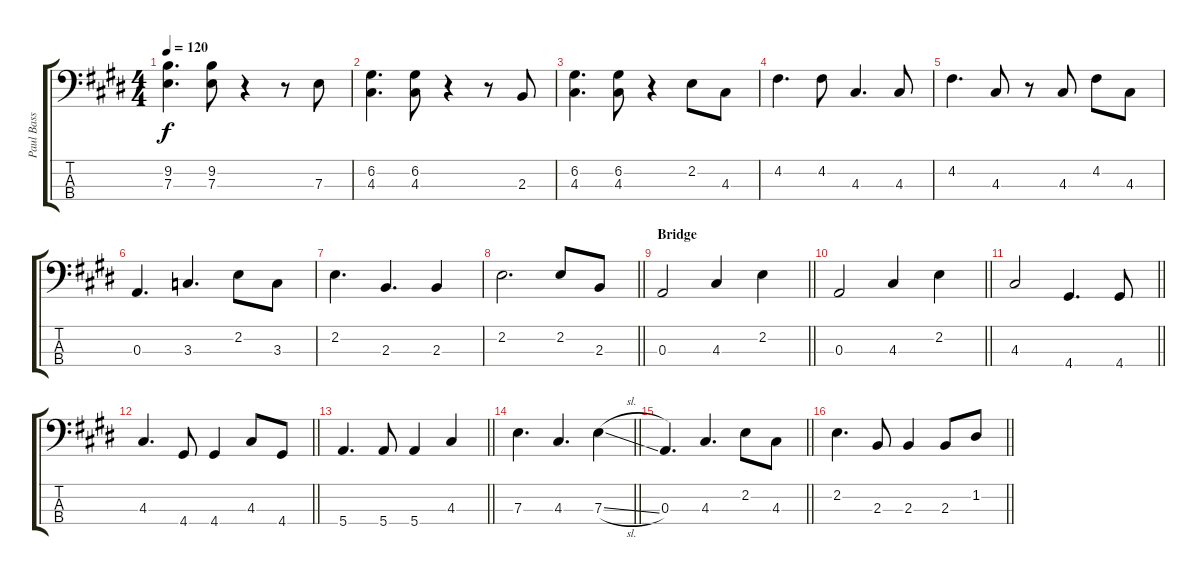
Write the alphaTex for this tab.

\track ("Paul Bass" "Paul Bass") {instrument electricbassfinger}
\staff {score tabs}
\tuning (G2 D2 A1 E1) {hide}
\ts (4 4)
\tempo 120
\clef f4
\ks e
(9.2 7.3).4{d dy f} (9.2 7.3).8 r.4 r.8 7.3.8 |
(6.2 4.3).4{d} (6.2 4.3).8 r.4 r.8 2.3.8 |
(6.2 4.3).4{d} (6.2 4.3).8 r.4 2.2.8 4.3.8 |
4.2.4{d} 4.2.8 4.3.4{d} 4.3.8 |
4.2.4{d} 4.3.8 r.8 4.3.8 4.2.8 4.3.8 |
0.3.4{d} 3.3.4{d} 2.2.8 3.3.8 |
2.2.4{d} 2.3.4{d} 2.3.4 |
\barLineRight lightlight
2.2.2{d} 2.2.8 2.3.8 |
\section ("" "Bridge")
\barLineRight lightlight
0.3.2 4.3.4 2.2.4 |
\barLineRight lightlight
0.3.2 4.3.4 2.2.4 |
\barLineRight lightlight
4.3.2 4.4.4{d} 4.4.8 |
\barLineRight lightlight
4.3.4{d} 4.4.8 4.4.4 4.3.8 4.4.8 |
\barLineRight lightlight
5.4.4{d} 5.4.8 5.4.4 4.3.4 |
\barLineRight lightlight
7.3.4{d} 4.3.4{d} 7.3{sl}.4 |
\barLineRight lightlight
0.3.4{d} 4.3.4{d} 2.2.8 4.3.8 |
\barLineRight lightlight
2.2.4{d} 2.3.8 2.3.4 2.3.8 1.2.8
